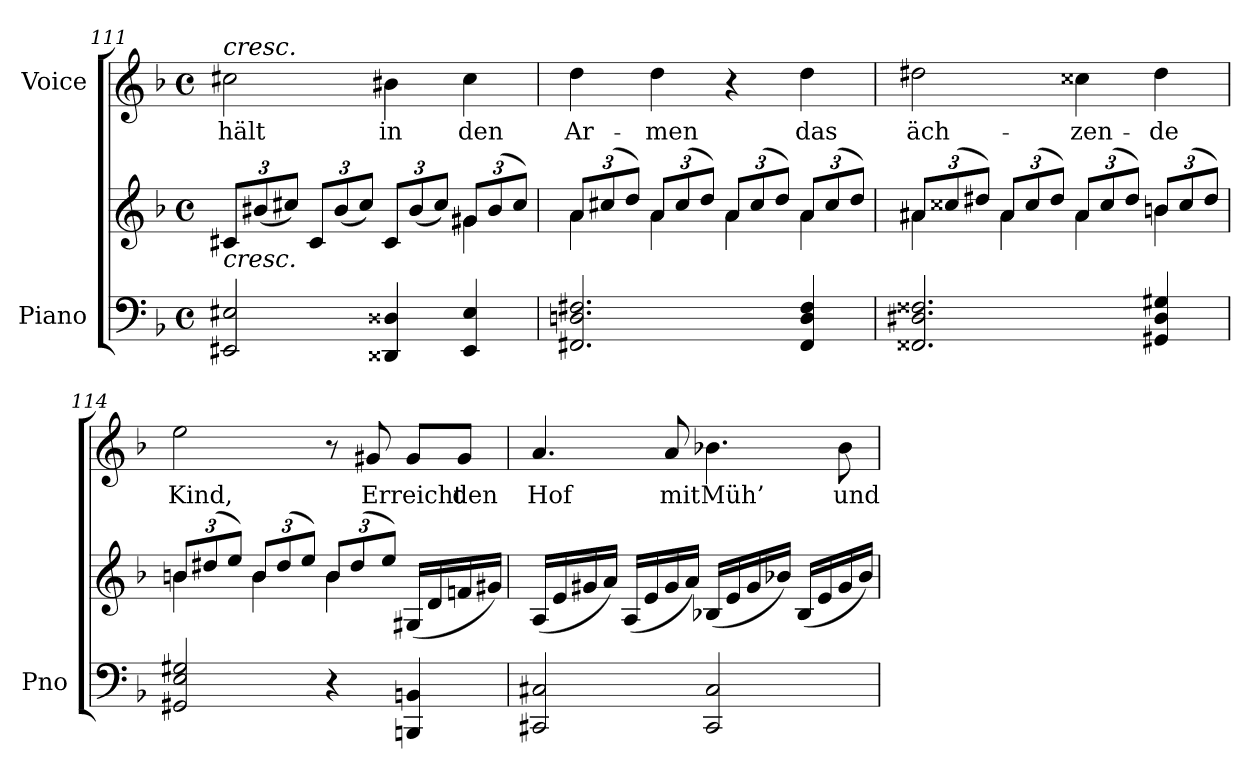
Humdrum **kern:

**kern	**kern	**kern	**text
*part2	*part2	*part1	*part1
*staff3	*staff2	*staff1	*staff1
*I"Piano	*	*I"Voice	*
*I'Pno	*	*	*
*clefF4	*clefG2	*clefG2	*
*k[b-]	*k[b-]	*k[b-]	*
*M4/4	*M4/4	*M4/4	*
*met(c)	*met(c)	*met(c)	*
*	*Xbrackettup	*	*
=111	=111	=111	=111
*	*^	*	*
!	!	!	!LO:TX:a:i:t=cresc.	!
!	!LO:TX:b:i:t=cresc.	!	!	!
2EE#X/ 2E#X/	12c#X/L	2.ryy	2cc#X\	hält
.	(12b#X/	.	.	.
.	12cc#X/J)	.	.	.
.	12c#/L	.	.	.
.	(12b#/	.	.	.
.	12cc#/J)	.	.	.
4DD##X/ 4D##X/	12c#/L	.	4b#X\	in
.	(12b#/	.	.	.
.	12cc#/J)	.	.	.
4EE#/ 4E#/	12g#X/L	4g#\	4cc#\	den
.	(<12b#/	.	.	.
.	12cc#/J)	.	.	.
=112	=112	=112	=112	=112
2.FF#X/ 2.Dn/ 2.F#X/	12a/L	4a\	4dd\	Ar-
.	(<12cc#X/	.	.	.
.	12dd/J)	.	.	.
.	12a/L	4a\	4dd\	-men
.	(<12cc#/	.	.	.
.	12dd/J)	.	.	.
.	12a/L	4a\	4r	.
.	(<12cc#/	.	.	.
.	12dd/J)	.	.	.
4FF#/ 4D/ 4F#/	12a/L	4a\	4dd\	das
.	(<12cc#/	.	.	.
.	12dd/J)	.	.	.
=113	=113	=113	=113	=113
2.FF##X/ 2.D#X/ 2.F##X/	12a#X/L	4a#\	2dd#X\	äch-
.	(<12cc##X/	.	.	.
.	12dd#X/J)	.	.	.
.	12a#/L	4a#\	.	.
.	(<12cc##/	.	.	.
.	12dd#/J)	.	.	.
.	12a#/L	4a#\	4cc##X\	-zen-
.	(<12cc##/	.	.	.
.	12dd#/J)	.	.	.
4GG#X/ 4D#/ 4G#X/	12bn/L	4b\	4dd#\	-de
.	(<12cc##/	.	.	.
.	12dd#/J)	.	.	.
=114	=114	=114	=114	=114
2GG#X/ 2E/ 2G#X/	12bn/L	4b\	2ee\	Kind,
.	(<12dd#X/	.	.	.
.	12ee/J)	.	.	.
.	12b/L	4b\	.	.
.	(<12dd#/	.	.	.
.	12ee/J)	.	.	.
4r	12b/L	4b\	8r	.
.	(<12dd#/	.	.	.
.	.	.	8g#X/	Er
.	12ee/J)	.	.	.
4BBBn/ 4BBn/	(16G#X/LL	4ryy	8g#/L	reicht
.	16d/	.	.	.
.	16fn/	.	8g#/J	den
.	16g#X/JJ)	.	.	.
*	*v	*v	*	*
=115	=115	=115	=115
2CC#X/ 2C#X/	(16A/LL	4.a/	Hof
.	16e/	.	.
.	16g#X/	.	.
.	16a/JJ)	.	.
.	(16A/LL	.	.
.	16e/	.	.
.	16g#/	8a/	mit
.	16a/JJ)	.	.
2CC#/ 2C#/	(16B-X/LL	4.b-X\	Müh’
.	16e/	.	.
.	16g#/	.	.
.	16b-X/JJ)	.	.
.	(16B-/LL	.	.
.	16e/	.	.
.	16g#/	8b-\	und
.	16b-/JJ)	.	.
=	=	=	=
*-	*-	*-	*-
